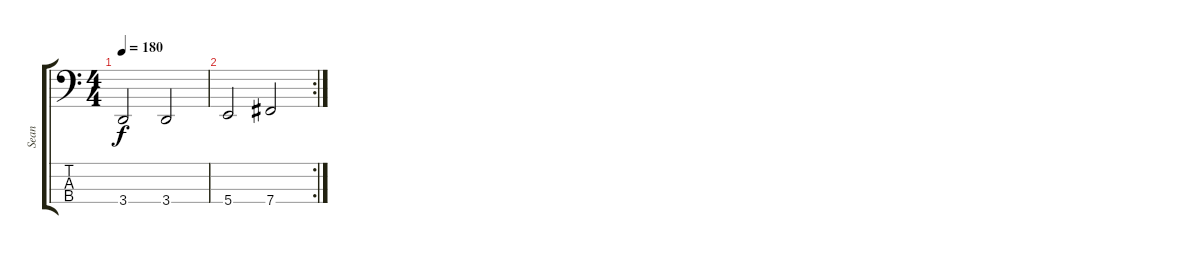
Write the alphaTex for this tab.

\track ("Sean" "Sean") {instrument electricbasspick}
\staff {score tabs}
\tuning (E2 B1 Gb1 B0) {hide}
\ts (4 4)
\tempo 180
\clef f4
\ks c
3.4.2{dy f} 3.4.2 |
\rc 2
5.4.2 7.4.2
